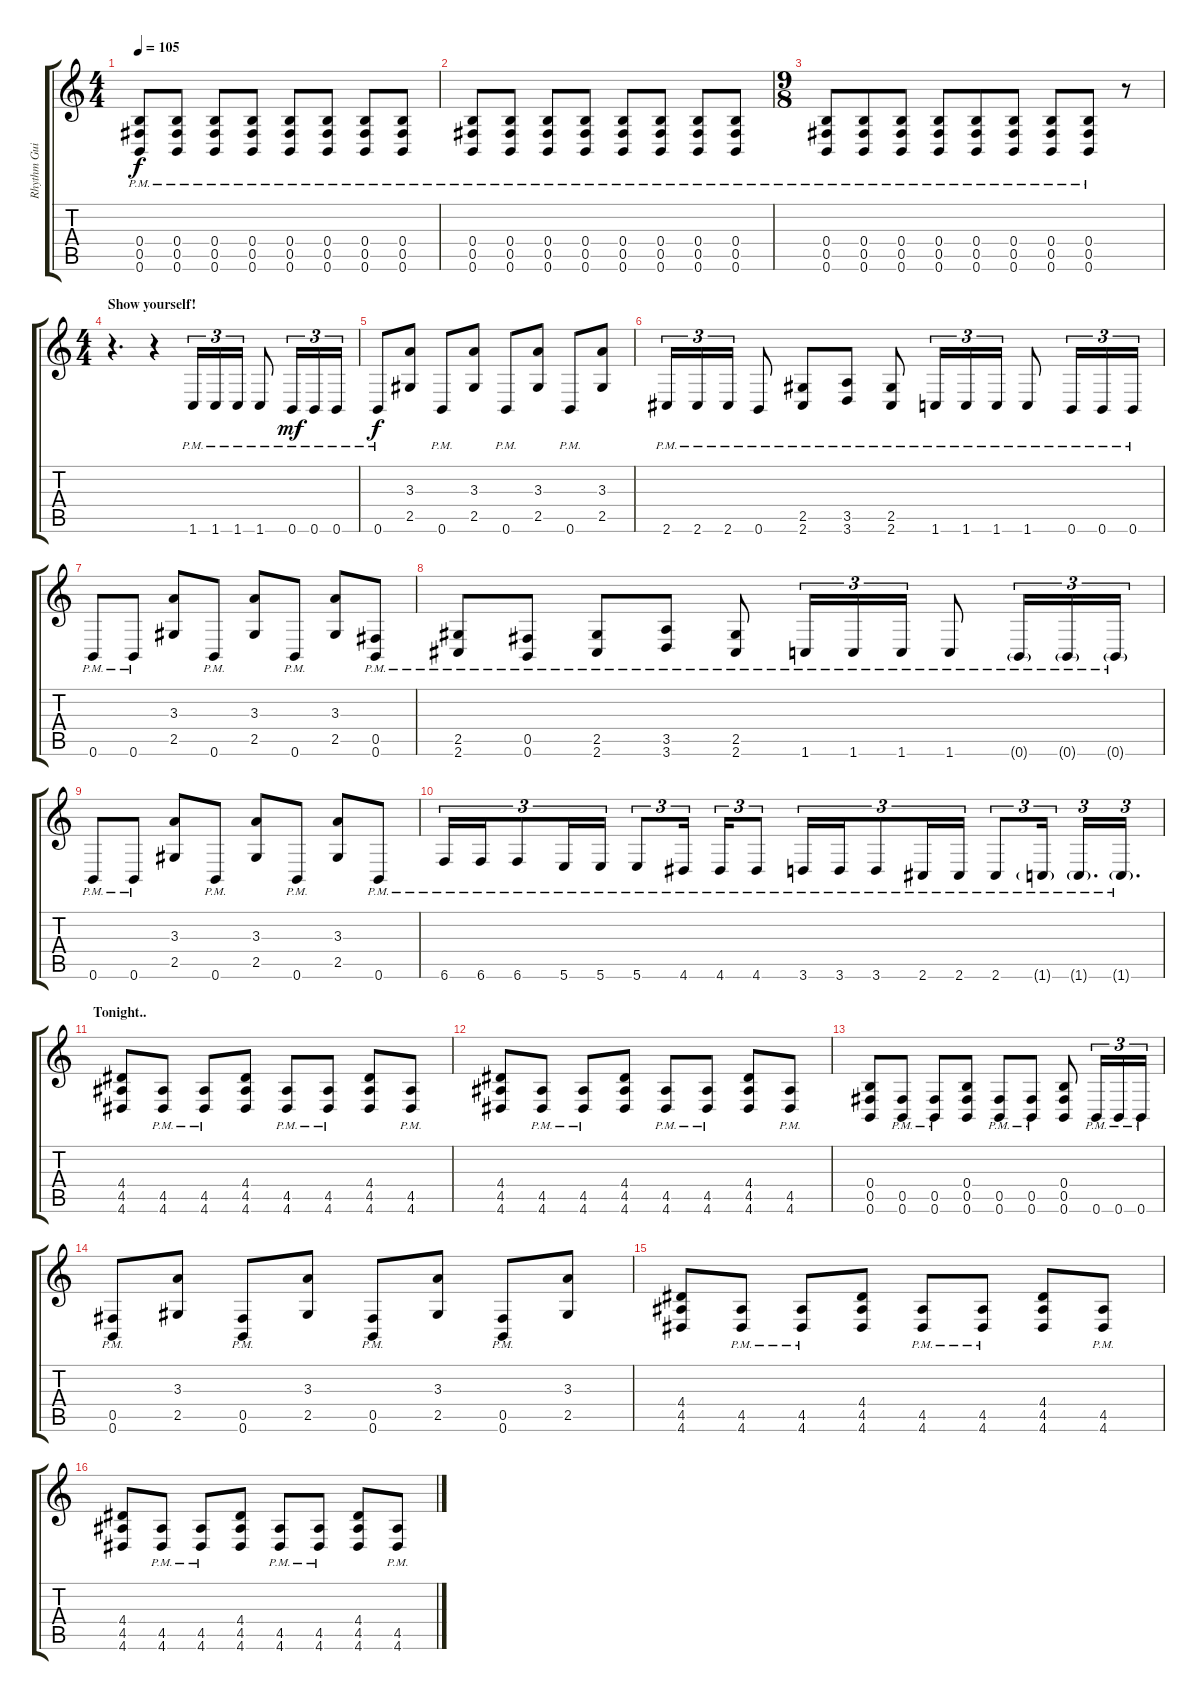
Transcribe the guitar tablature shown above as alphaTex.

\track ("Rhythm Guitar 2" "Rhythm Gui") {instrument distortionguitar}
\staff {score tabs}
\tuning (Eb4 B3 Gb3 B2 Gb2 B1) {hide}
\ts (4 4)
\tempo 105
\clef g2
\ks c
(0.4{pm} 0.5{pm} 0.6{pm}).8{dy f} (0.4{pm} 0.5{pm} 0.6{pm}).8 (0.4{pm} 0.5{pm} 0.6{pm}).8 (0.4{pm} 0.5{pm} 0.6{pm}).8 (0.4{pm} 0.5{pm} 0.6{pm}).8 (0.4{pm} 0.5{pm} 0.6{pm}).8 (0.4{pm} 0.5{pm} 0.6{pm}).8 (0.4{pm} 0.5{pm} 0.6{pm}).8 |
(0.4{pm} 0.5{pm} 0.6{pm}).8 (0.4{pm} 0.5{pm} 0.6{pm}).8 (0.4{pm} 0.5{pm} 0.6{pm}).8 (0.4{pm} 0.5{pm} 0.6{pm}).8 (0.4{pm} 0.5{pm} 0.6{pm}).8 (0.4{pm} 0.5{pm} 0.6{pm}).8 (0.4{pm} 0.5{pm} 0.6{pm}).8 (0.4{pm} 0.5{pm} 0.6{pm}).8 |
\ts (9 8)
(0.4{pm} 0.5{pm} 0.6{pm}).8 (0.4{pm} 0.5{pm} 0.6{pm}).8 (0.4{pm} 0.5{pm} 0.6{pm}).8 (0.4{pm} 0.5{pm} 0.6{pm}).8 (0.4{pm} 0.5{pm} 0.6{pm}).8 (0.4{pm} 0.5{pm} 0.6{pm}).8 (0.4{pm} 0.5{pm} 0.6{pm}).8 (0.4{pm} 0.5{pm} 0.6{pm}).8 r.8 |
\ts (4 4)
\section ("" "Show yourself!")
r.4{d} r.4 1.6{pm}.16{tu (3 2)} 1.6{pm}.16{tu (3 2)} 1.6{pm}.16{tu (3 2)} 1.6{pm}.8 0.6{pm}.16{tu (3 2) dy mf} 0.6{pm}.16{tu (3 2)} 0.6{pm}.16{tu (3 2)} |
0.6{pm}.8{dy f} (3.3 2.5).8 0.6{pm}.8 (3.3 2.5).8 0.6{pm}.8 (3.3 2.5).8 0.6{pm}.8 (3.3 2.5).8 |
2.6{pm}.16{tu (3 2)} 2.6{pm}.16{tu (3 2)} 2.6{pm}.16{tu (3 2)} 0.6{pm}.8 (2.5{pm} 2.6{pm}).8 (3.5{pm} 3.6{pm}).8 (2.5{pm} 2.6{pm}).8 1.6{pm}.16{tu (3 2)} 1.6{pm}.16{tu (3 2)} 1.6{pm}.16{tu (3 2)} 1.6{pm}.8 0.6{pm}.16{tu (3 2)} 0.6{pm}.16{tu (3 2)} 0.6{pm}.16{tu (3 2)} |
0.6{pm}.8 0.6{pm}.8 (3.3 2.5).8 0.6{pm}.8 (3.3 2.5).8 0.6{pm}.8 (3.3 2.5).8 (0.5{pm} 0.6{pm}).8 |
(2.5{pm} 2.6{pm}).8 (0.5{pm} 0.6{pm}).8 (2.5{pm} 2.6{pm}).8 (3.5{pm} 3.6{pm}).8 (2.5{pm} 2.6{pm}).8 1.6{pm}.16{tu (3 2)} 1.6{pm}.16{tu (3 2)} 1.6{pm}.16{tu (3 2)} 1.6{pm}.8 0.6{g pm}.16{tu (3 2)} 0.6{g pm}.16{tu (3 2)} 0.6{g pm}.16{tu (3 2)} |
0.6{pm}.8 0.6{pm}.8 (3.3 2.5).8 0.6{pm}.8 (3.3 2.5).8 0.6{pm}.8 (3.3 2.5).8 0.6{pm}.8 |
6.6{pm}.16{tu (3 2)} 6.6{pm}.16{tu (3 2)} 6.6{pm}.8{tu (3 2)} 5.6{pm}.16{tu (3 2)} 5.6{pm}.16{tu (3 2)} 5.6{pm}.8{tu (3 2)} 4.6{pm}.16{tu (3 2)} 4.6{pm}.16{tu (3 2)} 4.6{pm}.8{tu (3 2)} 3.6{pm}.16{tu (3 2)} 3.6{pm}.16{tu (3 2)} 3.6{pm}.8{tu (3 2)} 2.6{pm}.16{tu (3 2)} 2.6{pm}.16{tu (3 2)} 2.6{pm}.8{tu (3 2)} 1.6{g pm}.16{tu (3 2)} 1.6{g pm}.16{d tu (3 2)} 1.6{g pm}.16{d tu (3 2)} |
\section ("" "Tonight..")
(4.4 4.5 4.6).8 (4.5{pm} 4.6{pm}).8 (4.5{pm} 4.6{pm}).8 (4.4 4.5 4.6).8 (4.5{pm} 4.6{pm}).8 (4.5{pm} 4.6{pm}).8 (4.4 4.5 4.6).8 (4.5{pm} 4.6{pm}).8 |
(4.4 4.5 4.6).8 (4.5{pm} 4.6{pm}).8 (4.5{pm} 4.6{pm}).8 (4.4 4.5 4.6).8 (4.5{pm} 4.6{pm}).8 (4.5{pm} 4.6{pm}).8 (4.4 4.5 4.6).8 (4.5{pm} 4.6{pm}).8 |
(0.4 0.5 0.6).8 (0.5{pm} 0.6{pm}).8 (0.5{pm} 0.6{pm}).8 (0.4 0.5 0.6).8 (0.5{pm} 0.6{pm}).8 (0.5{pm} 0.6{pm}).8 (0.4 0.5 0.6).8 0.6{pm}.16{tu (3 2)} 0.6{pm}.16{tu (3 2)} 0.6{pm}.16{tu (3 2)} |
(0.5{pm} 0.6{pm}).8 (3.3 2.5).8 (0.5{pm} 0.6{pm}).8 (3.3 2.5).8 (0.5{pm} 0.6{pm}).8 (3.3 2.5).8 (0.5{pm} 0.6{pm}).8 (3.3 2.5).8 |
(4.4 4.5 4.6).8 (4.5{pm} 4.6{pm}).8 (4.5{pm} 4.6{pm}).8 (4.4 4.5 4.6).8 (4.5{pm} 4.6{pm}).8 (4.5{pm} 4.6{pm}).8 (4.4 4.5 4.6).8 (4.5{pm} 4.6{pm}).8 |
(4.4 4.5 4.6).8 (4.5{pm} 4.6{pm}).8 (4.5{pm} 4.6{pm}).8 (4.4 4.5 4.6).8 (4.5{pm} 4.6{pm}).8 (4.5{pm} 4.6{pm}).8 (4.4 4.5 4.6).8 (4.5{pm} 4.6{pm}).8
